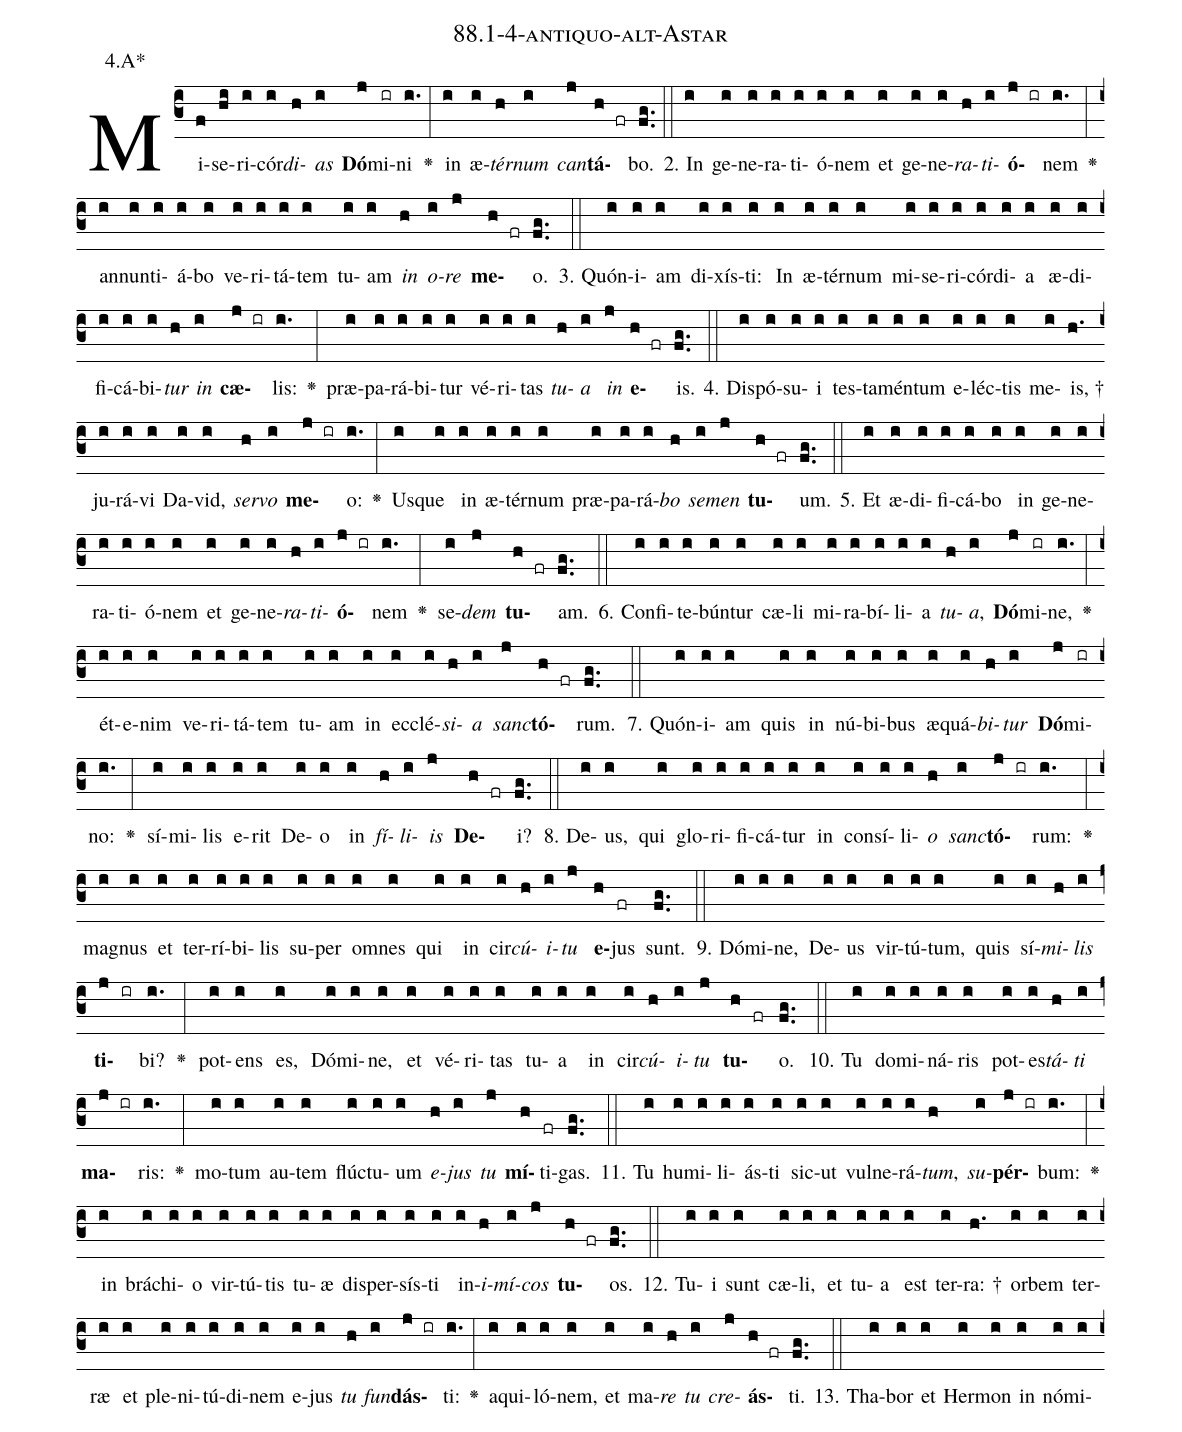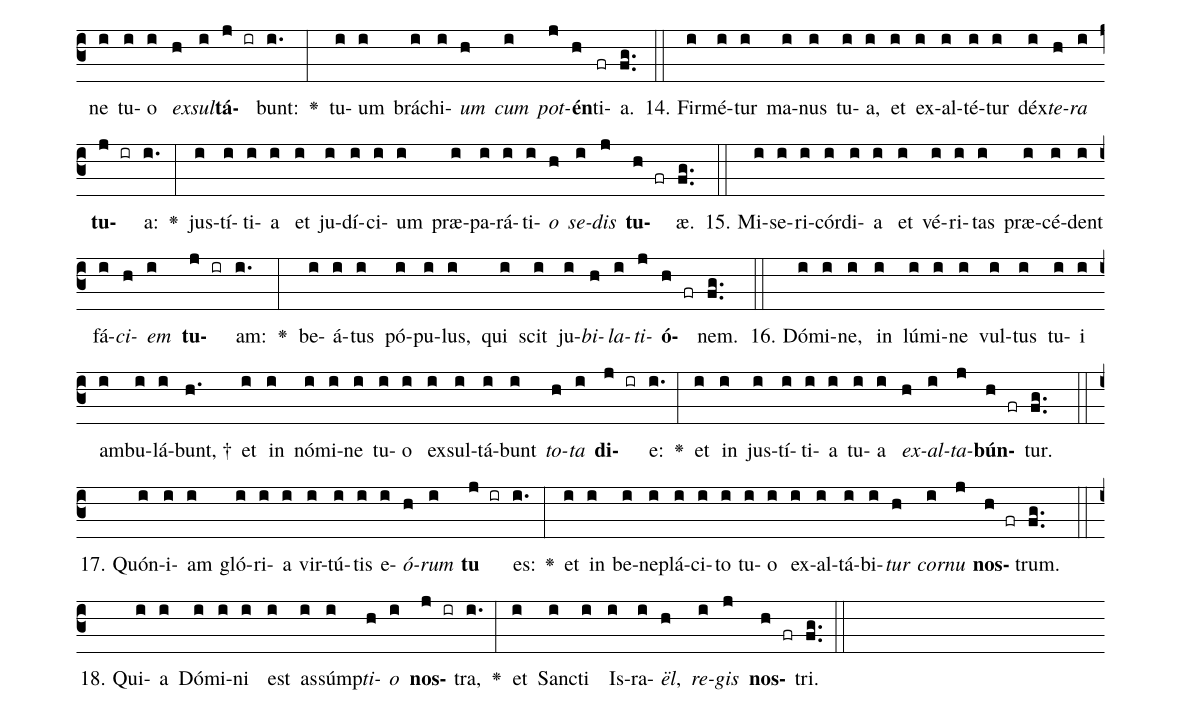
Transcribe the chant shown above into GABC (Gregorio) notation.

name: 88.1-4-antiquo-alt-Astar;
annotation: 4.A*;
%%
(c3)Mi(f)se(hi)ri(i)cór(i)<i>di</i>(h)<i>as</i>(i) <b>Dó</b>(j)mi(ir)ni(i.) <v>\greheightstar</v>(:) in(i) æ(i)<i>tér</i>(h)<i>num</i>(i) <i>can</i>(j)<b>tá</b>(h fr)bo.(fg..) (::)
2. In(i) ge(i)ne(i)ra(i)ti(i)ó(i)nem(i) et(i) ge(i)ne(i)<i>ra</i>(h)<i>ti</i>(i)<b>ó</b>(j ir)nem(i.) <v>\greheightstar</v>(:) an(i)nun(i)ti(i)á(i)bo(i) ve(i)ri(i)tá(i)tem(i) tu(i)am(i) <i>in</i>(h) <i>o</i>(i)<i>re</i>(j) <b>me</b>(h fr)o.(fg..) (::)
3. Quón(i)i(i)am(i) di(i)xís(i)ti:(i) In(i) æ(i)tér(i)num(i) mi(i)se(i)ri(i)cór(i)di(i)a(i) æ(i)di(i)fi(i)cá(i)bi(i)<i>tur</i>(h) <i>in</i>(i) <b>cæ</b>(j ir)lis:(i.) <v>\greheightstar</v>(:) præ(i)pa(i)rá(i)bi(i)tur(i) vé(i)ri(i)tas(i) <i>tu</i>(h)<i>a</i>(i) <i>in</i>(j) <b>e</b>(h fr)is.(fg..) (::)
4. Dis(i)pó(i)su(i)i(i) tes(i)ta(i)mén(i)tum(i) e(i)léc(i)tis(i) me(i)is, †(h.) ju(i)rá(i)vi(i) Da(i)vid,(i) <i>ser</i>(h)<i>vo</i>(i) <b>me</b>(j ir)o:(i.) <v>\greheightstar</v>(:) Us(i)que(i) in(i) æ(i)tér(i)num(i) præ(i)pa(i)rá(i)<i>bo</i>(h) <i>se</i>(i)<i>men</i>(j) <b>tu</b>(h fr)um.(fg..) (::)
5. Et(i) æ(i)di(i)fi(i)cá(i)bo(i) in(i) ge(i)ne(i)ra(i)ti(i)ó(i)nem(i) et(i) ge(i)ne(i)<i>ra</i>(h)<i>ti</i>(i)<b>ó</b>(j ir)nem(i.) <v>\greheightstar</v>(:) se(i)<i>dem</i>(j) <b>tu</b>(h fr)am.(fg..) (::)
6. Con(i)fi(i)te(i)bún(i)tur(i) cæ(i)li(i) mi(i)ra(i)bí(i)li(i)a(i) <i>tu</i>(h)<i>a</i>,(i) <b>Dó</b>(j)mi(ir)ne,(i.) <v>\greheightstar</v>(:) ét(i)e(i)nim(i) ve(i)ri(i)tá(i)tem(i) tu(i)am(i) in(i) ec(i)clé(i)<i>si</i>(h)<i>a</i>(i) <i>sanc</i>(j)<b>tó</b>(h fr)rum.(fg..) (::)
7. Quón(i)i(i)am(i) quis(i) in(i) nú(i)bi(i)bus(i) æ(i)quá(i)<i>bi</i>(h)<i>tur</i>(i) <b>Dó</b>(j)mi(ir)no:(i.) <v>\greheightstar</v>(:) sí(i)mi(i)lis(i) e(i)rit(i) De(i)o(i) in(i) <i>fí</i>(h)<i>li</i>(i)<i>is</i>(j) <b>De</b>(h fr)i?(fg..) (::)
8. De(i)us,(i) qui(i) glo(i)ri(i)fi(i)cá(i)tur(i) in(i) con(i)sí(i)li(i)<i>o</i>(h) <i>sanc</i>(i)<b>tó</b>(j ir)rum:(i.) <v>\greheightstar</v>(:) ma(i)gnus(i) et(i) ter(i)rí(i)bi(i)lis(i) su(i)per(i) om(i)nes(i) qui(i) in(i) cir(i)<i>cú</i>(h)<i>i</i>(i)<i>tu</i>(j) <b>e</b>(h)jus(fr) sunt.(fg..) (::)
9. Dó(i)mi(i)ne,(i) De(i)us(i) vir(i)tú(i)tum,(i) quis(i) sí(i)<i>mi</i>(h)<i>lis</i>(i) <b>ti</b>(j ir)bi?(i.) <v>\greheightstar</v>(:) pot(i)ens(i) es,(i) Dó(i)mi(i)ne,(i) et(i) vé(i)ri(i)tas(i) tu(i)a(i) in(i) cir(i)<i>cú</i>(h)<i>i</i>(i)<i>tu</i>(j) <b>tu</b>(h fr)o.(fg..) (::)
10. Tu(i) do(i)mi(i)ná(i)ris(i) pot(i)es(i)<i>tá</i>(h)<i>ti</i>(i) <b>ma</b>(j ir)ris:(i.) <v>\greheightstar</v>(:) mo(i)tum(i) au(i)tem(i) flúc(i)tu(i)um(i) <i>e</i>(h)<i>jus</i>(i) <i>tu</i>(j) <b>mí</b>(h)ti(fr)gas.(fg..) (::)
11. Tu(i) hu(i)mi(i)li(i)ás(i)ti(i) sic(i)ut(i) vul(i)ne(i)rá(i)<i>tum</i>,(h) <i>su</i>(i)<b>pér</b>(j ir)bum:(i.) <v>\greheightstar</v>(:) in(i) brá(i)chi(i)o(i) vir(i)tú(i)tis(i) tu(i)æ(i) di(i)sper(i)sís(i)ti(i) in(i)<i>i</i>(h)<i>mí</i>(i)<i>cos</i>(j) <b>tu</b>(h fr)os.(fg..) (::)
12. Tu(i)i(i) sunt(i) cæ(i)li,(i) et(i) tu(i)a(i) est(i) ter(i)ra: †(h.) or(i)bem(i) ter(i)ræ(i) et(i) ple(i)ni(i)tú(i)di(i)nem(i) e(i)jus(i) <i>tu</i>(h) <i>fun</i>(i)<b>dás</b>(j ir)ti:(i.) <v>\greheightstar</v>(:) a(i)qui(i)ló(i)nem,(i) et(i) ma(i)<i>re</i>(h) <i>tu</i>(i) <i>cre</i>(j)<b>ás</b>(h fr)ti.(fg..) (::)
13. Tha(i)bor(i) et(i) Her(i)mon(i) in(i) nó(i)mi(i)ne(i) tu(i)o(i) <i>ex</i>(h)<i>sul</i>(i)<b>tá</b>(j ir)bunt:(i.) <v>\greheightstar</v>(:) tu(i)um(i) brá(i)chi(i)<i>um</i>(h) <i>cum</i>(i) <i>pot</i>(j)<b>én</b>(h)ti(fr)a.(fg..) (::)
14. Fir(i)mé(i)tur(i) ma(i)nus(i) tu(i)a,(i) et(i) ex(i)al(i)té(i)tur(i) déx(i)<i>te</i>(h)<i>ra</i>(i) <b>tu</b>(j ir)a:(i.) <v>\greheightstar</v>(:) jus(i)tí(i)ti(i)a(i) et(i) ju(i)dí(i)ci(i)um(i) præ(i)pa(i)rá(i)ti(i)<i>o</i>(h) <i>se</i>(i)<i>dis</i>(j) <b>tu</b>(h fr)æ.(fg..) (::)
15. Mi(i)se(i)ri(i)cór(i)di(i)a(i) et(i) vé(i)ri(i)tas(i) præ(i)cé(i)dent(i) fá(i)<i>ci</i>(h)<i>em</i>(i) <b>tu</b>(j ir)am:(i.) <v>\greheightstar</v>(:) be(i)á(i)tus(i) pó(i)pu(i)lus,(i) qui(i) scit(i) ju(i)<i>bi</i>(h)<i>la</i>(i)<i>ti</i>(j)<b>ó</b>(h fr)nem.(fg..) (::)
16. Dó(i)mi(i)ne,(i) in(i) lú(i)mi(i)ne(i) vul(i)tus(i) tu(i)i(i) am(i)bu(i)lá(i)bunt, †(h.) et(i) in(i) nó(i)mi(i)ne(i) tu(i)o(i) ex(i)sul(i)tá(i)bunt(i) <i>to</i>(h)<i>ta</i>(i) <b>di</b>(j ir)e:(i.) <v>\greheightstar</v>(:) et(i) in(i) jus(i)tí(i)ti(i)a(i) tu(i)a(i) <i>ex</i>(h)<i>al</i>(i)<i>ta</i>(j)<b>bún</b>(h fr)tur.(fg..) (::)
17. Quón(i)i(i)am(i) gló(i)ri(i)a(i) vir(i)tú(i)tis(i) e(i)<i>ó</i>(h)<i>rum</i>(i) <b>tu</b>(j ir) es:(i.) <v>\greheightstar</v>(:) et(i) in(i) be(i)ne(i)plá(i)ci(i)to(i) tu(i)o(i) ex(i)al(i)tá(i)bi(i)<i>tur</i>(h) <i>cor</i>(i)<i>nu</i>(j) <b>nos</b>(h fr)trum.(fg..) (::)
18. Qui(i)a(i) Dó(i)mi(i)ni(i) est(i) as(i)súmp(i)<i>ti</i>(h)<i>o</i>(i) <b>nos</b>(j ir)tra,(i.) <v>\greheightstar</v>(:) et(i) Sanc(i)ti(i) Is(i)ra(i)<i>ël</i>,(h) <i>re</i>(i)<i>gis</i>(j) <b>nos</b>(h fr)tri.(fg..) (::)
